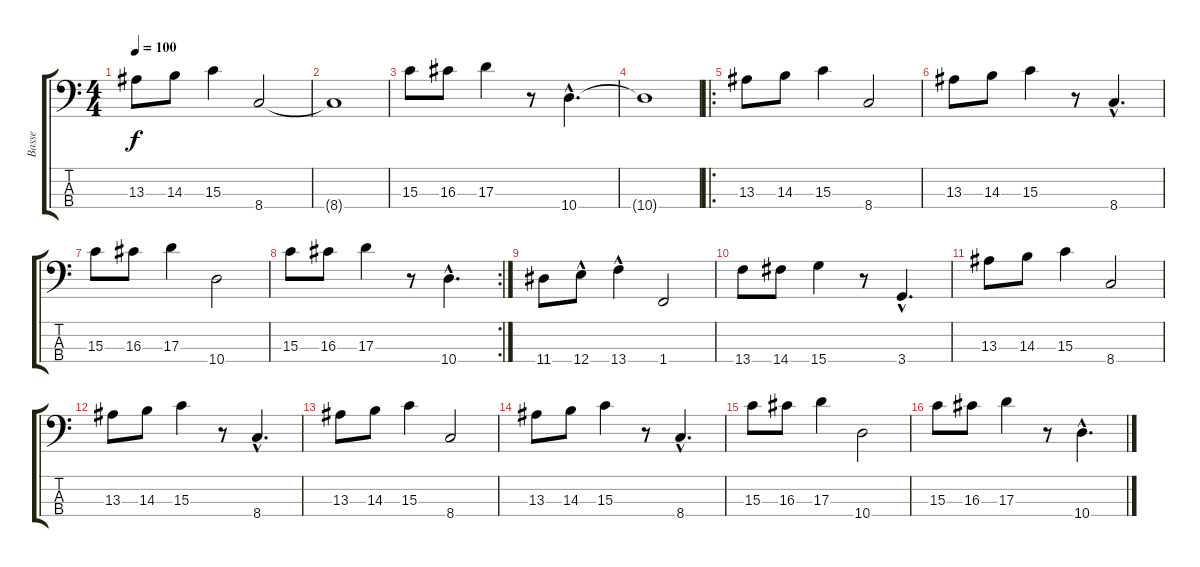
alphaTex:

\track ("Basse" "Basse") {instrument electricbassfinger}
\staff {score tabs}
\tuning (G2 D2 A1 E1) {hide}
\ts (4 4)
\tempo 100
\clef f4
\ks c
13.3.8{dy f instrument electricbassfinger} 14.3.8 15.3.4 8.4.2 |
8.4{t}.1 |
15.3.8 16.3.8 17.3.4 r.8 10.4{hac}.4{d} |
10.4{t}.1 |
\ro
13.3.8 14.3.8 15.3.4 8.4.2 |
13.3.8 14.3.8 15.3.4 r.8 8.4{hac}.4{d} |
15.3.8 16.3.8 17.3.4 10.4.2 |
\rc 2
15.3.8 16.3.8 17.3.4 r.8 10.4{hac}.4{d} |
11.4.8 12.4{hac}.8 13.4{hac}.4 1.4.2 |
13.4.8 14.4.8 15.4.4 r.8 3.4{hac}.4{d} |
13.3.8 14.3.8 15.3.4 8.4.2 |
13.3.8 14.3.8 15.3.4 r.8 8.4{hac}.4{d} |
13.3.8 14.3.8 15.3.4 8.4.2 |
13.3.8 14.3.8 15.3.4 r.8 8.4{hac}.4{d} |
15.3.8 16.3.8 17.3.4 10.4.2 |
15.3.8 16.3.8 17.3.4 r.8 10.4{hac}.4{d}
